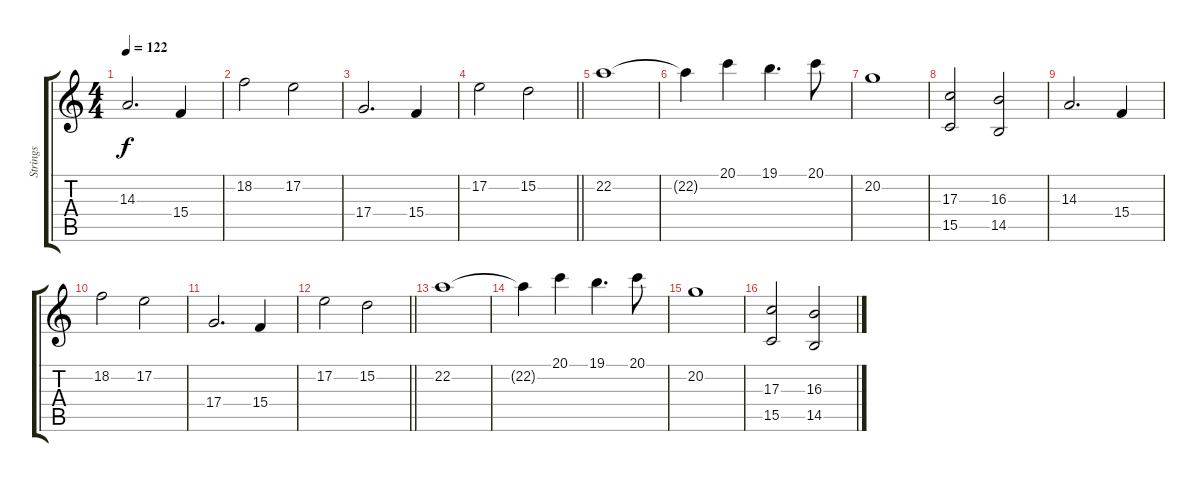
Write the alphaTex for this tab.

\track ("Strings" "Strings") {instrument synthstrings1}
\staff {score tabs}
\tuning (E4 B3 G3 D3 A2 E2) {hide}
\ts (4 4)
\tempo 122
\clef g2
\ks c
14.3.2{d dy f} 15.4.4 |
18.2.2 17.2.2 |
17.4.2{d} 15.4.4 |
\barLineRight lightlight
17.2.2 15.2.2 |
22.2.1 |
22.2{t}.4 20.1.4 19.1.4{d} 20.1.8 |
20.2.1 |
(17.3 15.5).2 (16.3 14.5).2 |
14.3.2{d} 15.4.4 |
18.2.2 17.2.2 |
17.4.2{d} 15.4.4 |
\barLineRight lightlight
17.2.2 15.2.2 |
22.2.1 |
22.2{t}.4 20.1.4 19.1.4{d} 20.1.8 |
20.2.1 |
(17.3 15.5).2 (16.3 14.5).2
